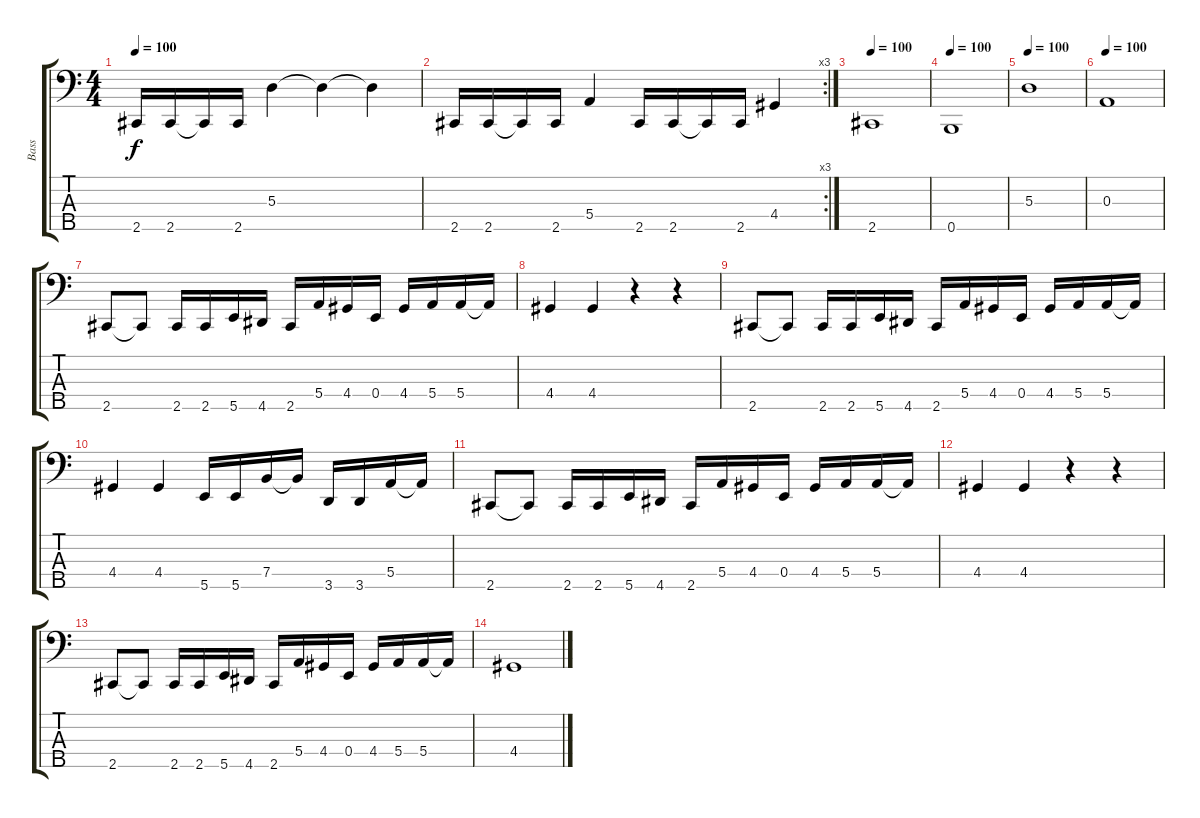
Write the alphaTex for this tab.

\track ("Bass" "Bass") {instrument electricbassfinger}
\staff {score tabs}
\tuning (G2 D2 A1 E1 B0) {hide}
\ts (4 4)
\tempo 100
\clef f4
\ks c
2.5.16{dy f} 2.5.16 2.5{t}.16 2.5.16 5.3.4 5.3{t}.4 5.3{t}.4 |
\rc 3
2.5.16 2.5.16 2.5{t}.16 2.5.16 5.4.4 2.5.16 2.5.16 2.5{t}.16 2.5.16 4.4.4 |
\tempo 100
2.5.1 |
\tempo 100
0.5.1 |
\tempo 100
5.3.1 |
\tempo 100
0.3.1 |
2.5.8 2.5{t}.8 2.5.16 2.5.16 5.5.16 4.5.16 2.5.16 5.4.16 4.4.16 0.4.16 4.4.16 5.4.16 5.4.16 5.4{t}.16 |
4.4.4 4.4.4 r.4 r.4 |
2.5.8 2.5{t}.8 2.5.16 2.5.16 5.5.16 4.5.16 2.5.16 5.4.16 4.4.16 0.4.16 4.4.16 5.4.16 5.4.16 5.4{t}.16 |
4.4.4 4.4.4 5.5.16 5.5.16 7.4.16 7.4{t}.16 3.5.16 3.5.16 5.4.16 5.4{t}.16 |
2.5.8 2.5{t}.8 2.5.16 2.5.16 5.5.16 4.5.16 2.5.16 5.4.16 4.4.16 0.4.16 4.4.16 5.4.16 5.4.16 5.4{t}.16 |
4.4.4 4.4.4 r.4 r.4 |
2.5.8 2.5{t}.8 2.5.16 2.5.16 5.5.16 4.5.16 2.5.16 5.4.16 4.4.16 0.4.16 4.4.16 5.4.16 5.4.16 5.4{t}.16 |
4.4.1
